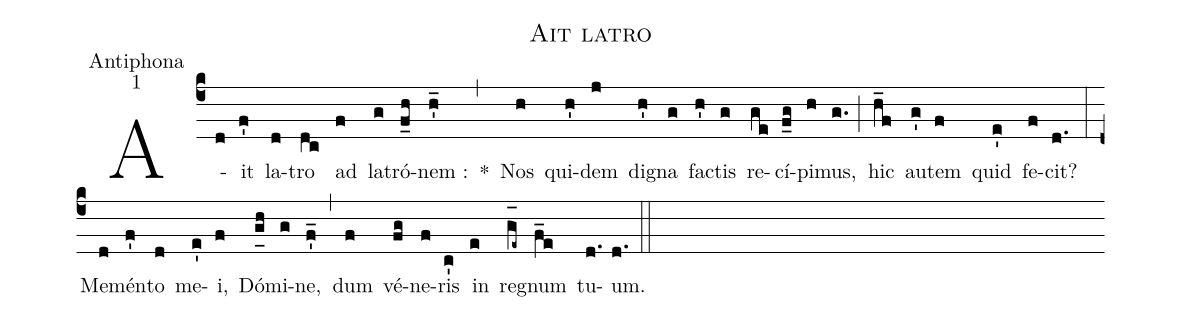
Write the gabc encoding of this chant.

name:Ait latro;
office-part:Antiphona;
mode:1;
%%
(c4) A(d)it(f') la(d)tro(dc) ad(f) la(g)tró(f_h)nem :(h'_) *(,) Nos(h) qui(h')dem(j) di(h')gna(g) fa(h')ctis(g) re(ge)cí(f_g)pi(h)mus,(g.) (;) hic(h_f) au(g')tem(f) quid(e') fe(f)cit?(d.) (:) Me(d)mén(f')to(d) me(e')i,(f) Dó(g_[uh:l]h)mi(g)ne,(f'_) (,) dum(f) vé(fg)ne(f)ris(c') in(e) re(g_[oh:h]e~)gnum(f_e) tu(d.)um.(d.) (::)
